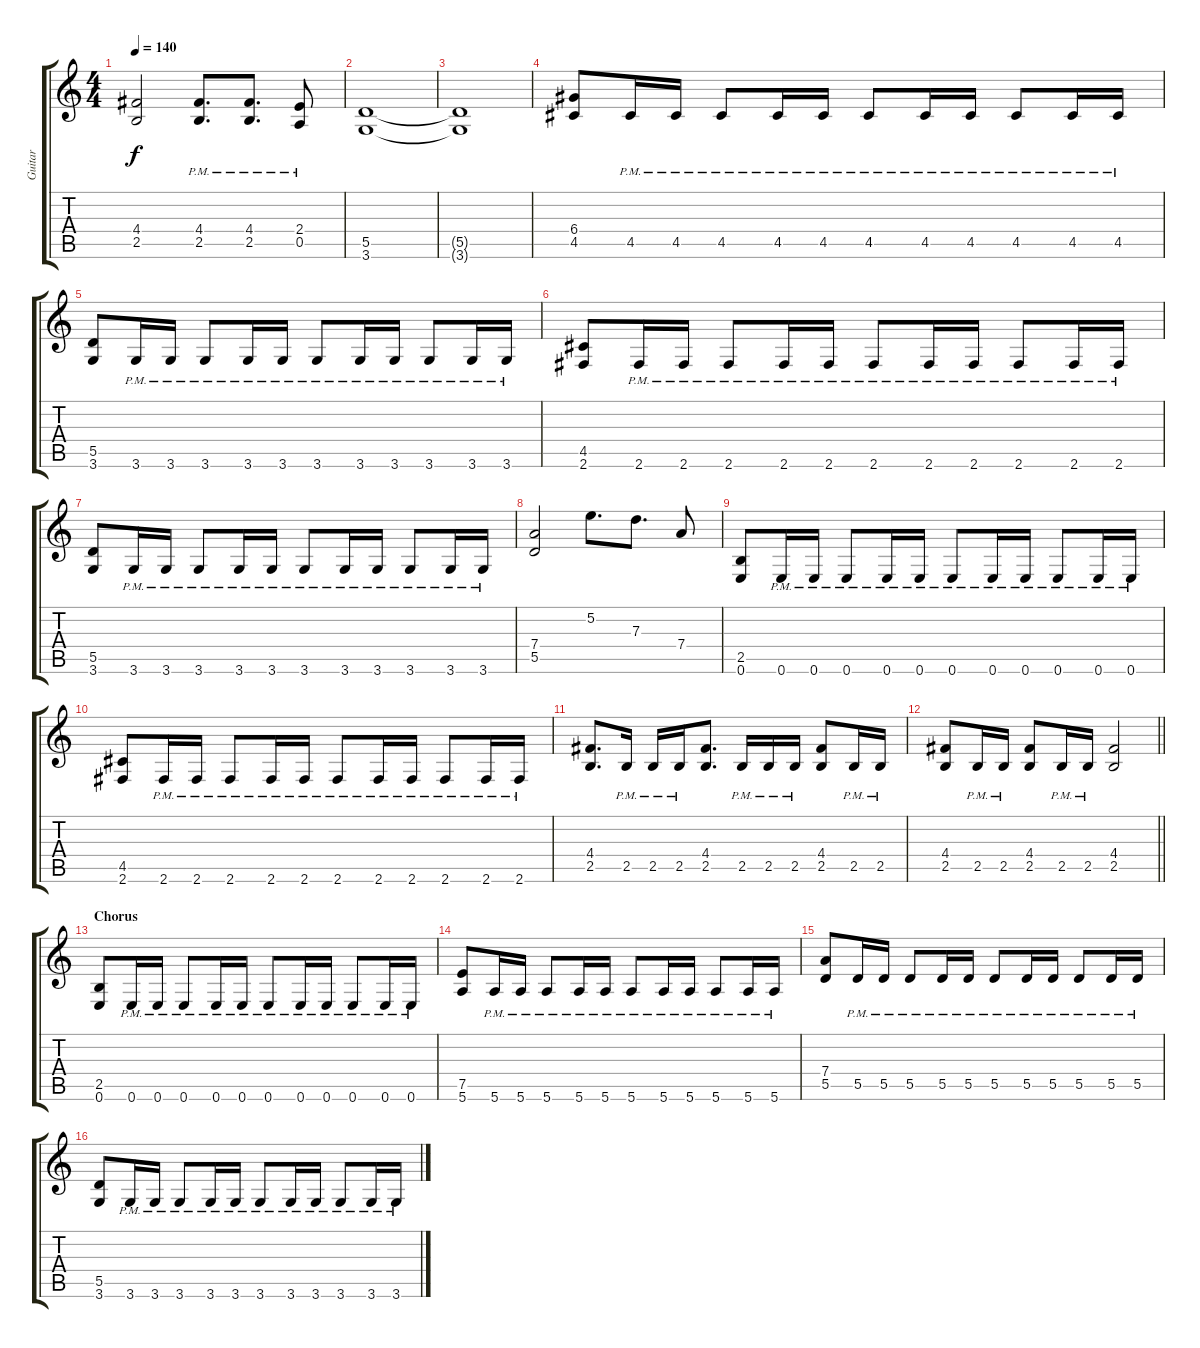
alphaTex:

\track ("Guitar" "Guitar") {instrument distortionguitar}
\staff {score tabs}
\tuning (E4 B3 G3 D3 A2 E2) {hide}
\ts (4 4)
\tempo 140
\clef g2
\ks c
(4.4{t} 2.5{t}).2{dy f} (4.4{pm} 2.5{pm}).8{d} (4.4{pm} 2.5{pm}).8{d} (2.4{pm} 0.5{pm}).8 |
(5.5 3.6).1 |
(5.5{t} 3.6{t}).1 |
(6.4 4.5).8 4.5{pm}.16 4.5{pm}.16 4.5{pm}.8 4.5{pm}.16 4.5{pm}.16 4.5{pm}.8 4.5{pm}.16 4.5{pm}.16 4.5{pm}.8 4.5{pm}.16 4.5{pm}.16 |
(5.5 3.6).8 3.6{pm}.16 3.6{pm}.16 3.6{pm}.8 3.6{pm}.16 3.6{pm}.16 3.6{pm}.8 3.6{pm}.16 3.6{pm}.16 3.6{pm}.8 3.6{pm}.16 3.6{pm}.16 |
(4.5 2.6).8 2.6{pm}.16 2.6{pm}.16 2.6{pm}.8 2.6{pm}.16 2.6{pm}.16 2.6{pm}.8 2.6{pm}.16 2.6{pm}.16 2.6{pm}.8 2.6{pm}.16 2.6{pm}.16 |
(5.5 3.6).8 3.6{pm}.16 3.6{pm}.16 3.6{pm}.8 3.6{pm}.16 3.6{pm}.16 3.6{pm}.8 3.6{pm}.16 3.6{pm}.16 3.6{pm}.8 3.6{pm}.16 3.6{pm}.16 |
(7.4 5.5).2 5.2.8{d} 7.3.8{d} 7.4.8 |
(2.5 0.6).8 0.6{pm}.16 0.6{pm}.16 0.6{pm}.8 0.6{pm}.16 0.6{pm}.16 0.6{pm}.8 0.6{pm}.16 0.6{pm}.16 0.6{pm}.8 0.6{pm}.16 0.6{pm}.16 |
(4.5 2.6).8 2.6{pm}.16 2.6{pm}.16 2.6{pm}.8 2.6{pm}.16 2.6{pm}.16 2.6{pm}.8 2.6{pm}.16 2.6{pm}.16 2.6{pm}.8 2.6{pm}.16 2.6{pm}.16 |
(4.4 2.5).8{d} 2.5{pm}.16 2.5{pm}.16 2.5{pm}.16 (4.4 2.5).8{d} 2.5{pm}.16 2.5{pm}.16 2.5{pm}.16 (4.4 2.5).8 2.5{pm}.16 2.5{pm}.16 |
\barLineRight lightlight
(4.4 2.5).8 2.5{pm}.16 2.5{pm}.16 (4.4 2.5).8 2.5{pm}.16 2.5{pm}.16 (4.4 2.5).2 |
\section ("" "Chorus")
(2.5 0.6).8 0.6{pm}.16 0.6{pm}.16 0.6{pm}.8 0.6{pm}.16 0.6{pm}.16 0.6{pm}.8 0.6{pm}.16 0.6{pm}.16 0.6{pm}.8 0.6{pm}.16 0.6{pm}.16 |
(7.5 5.6).8 5.6{pm}.16 5.6{pm}.16 5.6{pm}.8 5.6{pm}.16 5.6{pm}.16 5.6{pm}.8 5.6{pm}.16 5.6{pm}.16 5.6{pm}.8 5.6{pm}.16 5.6{pm}.16 |
(7.4 5.5).8 5.5{pm}.16 5.5{pm}.16 5.5{pm}.8 5.5{pm}.16 5.5{pm}.16 5.5{pm}.8 5.5{pm}.16 5.5{pm}.16 5.5{pm}.8 5.5{pm}.16 5.5{pm}.16 |
(5.5 3.6).8 3.6{pm}.16 3.6{pm}.16 3.6{pm}.8 3.6{pm}.16 3.6{pm}.16 3.6{pm}.8 3.6{pm}.16 3.6{pm}.16 3.6{pm}.8 3.6{pm}.16 3.6{pm}.16
